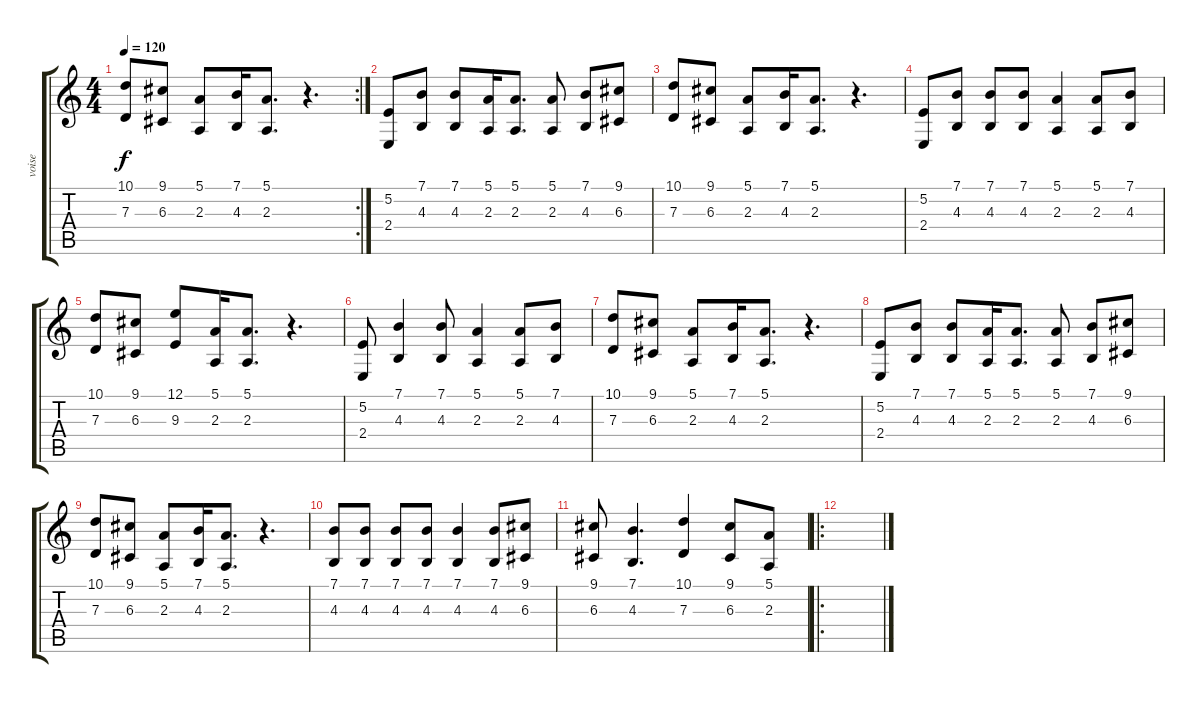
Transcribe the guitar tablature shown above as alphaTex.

\track ("voise" "voise") {instrument lead1square}
\staff {score tabs}
\tuning (E4 B3 G3 D3 A2 E2) {hide}
\rc 2
\ts (4 4)
\tempo 120
\clef g2
\ks c
(10.1 7.3).8{dy f} (9.1 6.3).8 (5.1 2.3).8 (7.1 4.3).16 (5.1 2.3).8{d} r.4{d} |
(5.2 2.4).8 (7.1 4.3).8 (7.1 4.3).8 (5.1 2.3).16 (5.1 2.3).8{d} (5.1 2.3).8 (7.1 4.3).8 (9.1 6.3).8 |
(10.1 7.3).8 (9.1 6.3).8 (5.1 2.3).8 (7.1 4.3).16 (5.1 2.3).8{d} r.4{d} |
(5.2 2.4).8 (7.1 4.3).8 (7.1 4.3).8 (7.1 4.3).8 (5.1 2.3).4 (5.1 2.3).8 (7.1 4.3).8 |
(10.1 7.3).8 (9.1 6.3).8 (12.1 9.3).8 (5.1 2.3).16 (5.1 2.3).8{d} r.4{d} |
(5.2 2.4).8 (7.1 4.3).4 (7.1 4.3).8 (5.1 2.3).4 (5.1 2.3).8 (7.1 4.3).8 |
(10.1 7.3).8 (9.1 6.3).8 (5.1 2.3).8 (7.1 4.3).16 (5.1 2.3).8{d} r.4{d} |
(5.2 2.4).8 (7.1 4.3).8 (7.1 4.3).8 (5.1 2.3).16 (5.1 2.3).8{d} (5.1 2.3).8 (7.1 4.3).8 (9.1 6.3).8 |
(10.1 7.3).8 (9.1 6.3).8 (5.1 2.3).8 (7.1 4.3).16 (5.1 2.3).8{d} r.4{d} |
(7.1 4.3).8 (7.1 4.3).8 (7.1 4.3).8 (7.1 4.3).8 (7.1 4.3).4 (7.1 4.3).8 (9.1 6.3).8 |
(9.1 6.3).8 (7.1 4.3).4{d} (10.1 7.3).4 (9.1 6.3).8 (5.1 2.3).8 |
\ro
